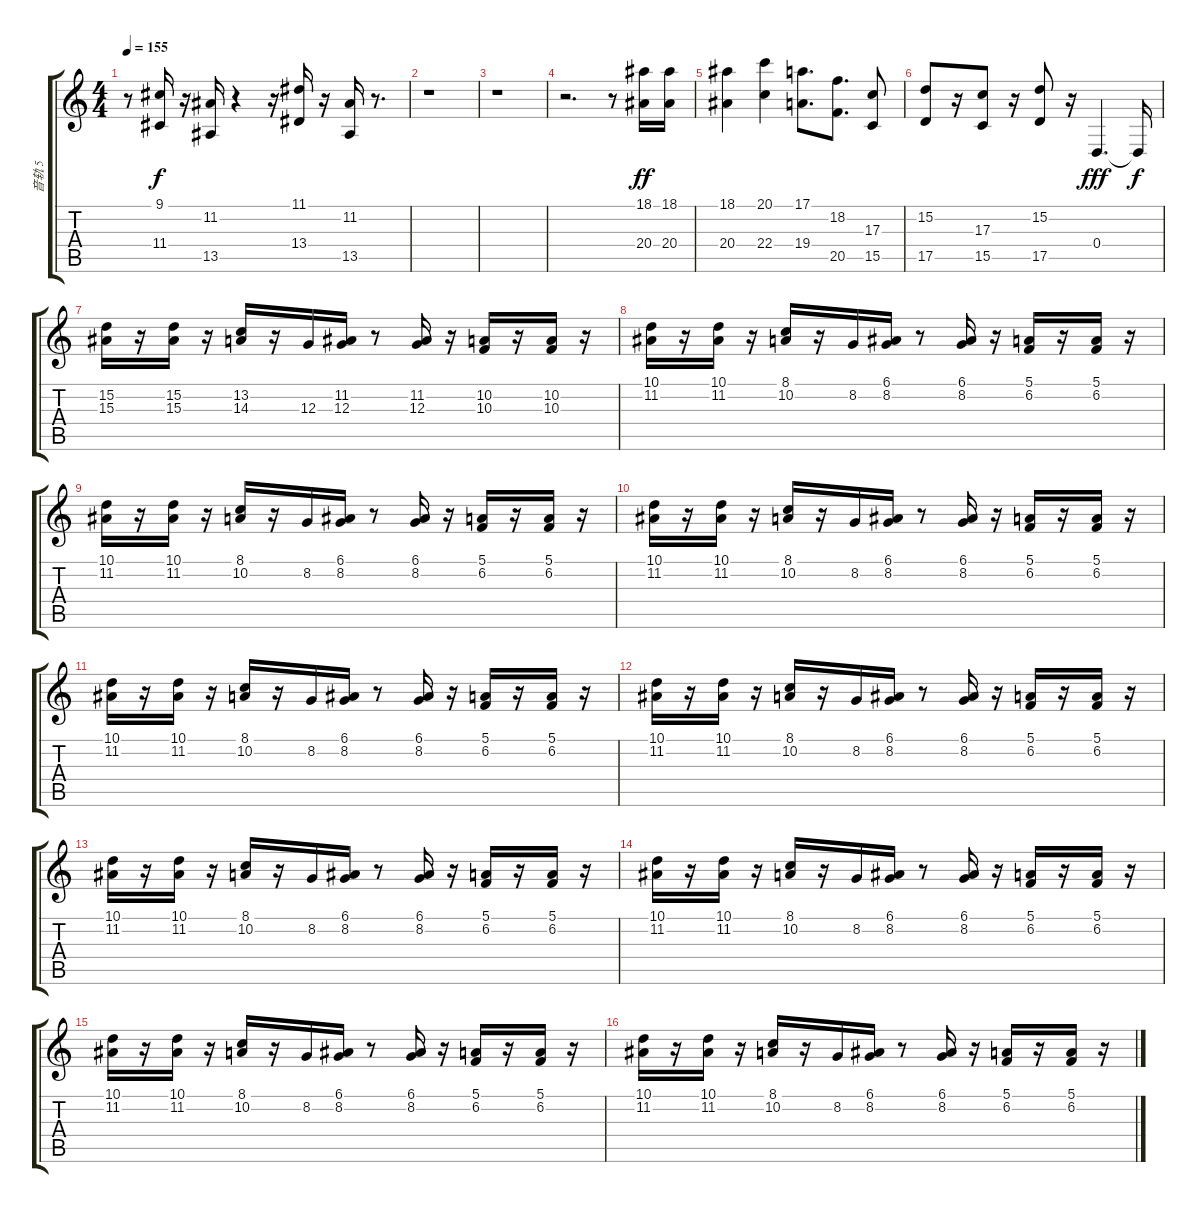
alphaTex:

\track ("音轨 5" "音轨 5") {instrument brightacousticpiano}
\staff {score tabs}
\tuning (E4 B3 G3 D3 A2 E2) {hide}
\ts (4 4)
\tempo 155
\clef g2
\ks c
r.8{dy f} (9.1 11.4).16 r.16 (11.2 13.5).16 r.4 r.16 (11.1 13.4).16 r.16 (11.2 13.5).16 r.8{d} |
r.1 |
r.1 |
r.2{d} r.8 (18.1 20.4).16{dy ff} (18.1 20.4).16 |
(18.1 20.4).4 (20.1 22.4).4 (17.1 19.4).8{d} (18.2 20.5).8{d} (17.3 15.5).8 |
(15.2 17.5).8 r.16 (17.3 15.5).8 r.16 (15.2 17.5).8 r.16 0.4.4{d dy fff} 0.4{t}.16{dy f} |
(15.2 15.3).16 r.16 (15.2 15.3).16 r.16 (13.2 14.3).16 r.16 12.3.16 (11.2 12.3).16 r.8 (11.2 12.3).16 r.16 (10.2 10.3).16 r.16 (10.2 10.3).16 r.16 |
(10.1 11.2).16 r.16 (10.1 11.2).16 r.16 (8.1 10.2).16 r.16 8.2.16 (6.1 8.2).16 r.8 (6.1 8.2).16 r.16 (5.1 6.2).16 r.16 (5.1 6.2).16 r.16 |
(10.1 11.2).16 r.16 (10.1 11.2).16 r.16 (8.1 10.2).16 r.16 8.2.16 (6.1 8.2).16 r.8 (6.1 8.2).16 r.16 (5.1 6.2).16 r.16 (5.1 6.2).16 r.16 |
(10.1 11.2).16 r.16 (10.1 11.2).16 r.16 (8.1 10.2).16 r.16 8.2.16 (6.1 8.2).16 r.8 (6.1 8.2).16 r.16 (5.1 6.2).16 r.16 (5.1 6.2).16 r.16 |
(10.1 11.2).16 r.16 (10.1 11.2).16 r.16 (8.1 10.2).16 r.16 8.2.16 (6.1 8.2).16 r.8 (6.1 8.2).16 r.16 (5.1 6.2).16 r.16 (5.1 6.2).16 r.16 |
(10.1 11.2).16 r.16 (10.1 11.2).16 r.16 (8.1 10.2).16 r.16 8.2.16 (6.1 8.2).16 r.8 (6.1 8.2).16 r.16 (5.1 6.2).16 r.16 (5.1 6.2).16 r.16 |
(10.1 11.2).16 r.16 (10.1 11.2).16 r.16 (8.1 10.2).16 r.16 8.2.16 (6.1 8.2).16 r.8 (6.1 8.2).16 r.16 (5.1 6.2).16 r.16 (5.1 6.2).16 r.16 |
(10.1 11.2).16 r.16 (10.1 11.2).16 r.16 (8.1 10.2).16 r.16 8.2.16 (6.1 8.2).16 r.8 (6.1 8.2).16 r.16 (5.1 6.2).16 r.16 (5.1 6.2).16 r.16 |
(10.1 11.2).16 r.16 (10.1 11.2).16 r.16 (8.1 10.2).16 r.16 8.2.16 (6.1 8.2).16 r.8 (6.1 8.2).16 r.16 (5.1 6.2).16 r.16 (5.1 6.2).16 r.16 |
(10.1 11.2).16 r.16 (10.1 11.2).16 r.16 (8.1 10.2).16 r.16 8.2.16 (6.1 8.2).16 r.8 (6.1 8.2).16 r.16 (5.1 6.2).16 r.16 (5.1 6.2).16 r.16
